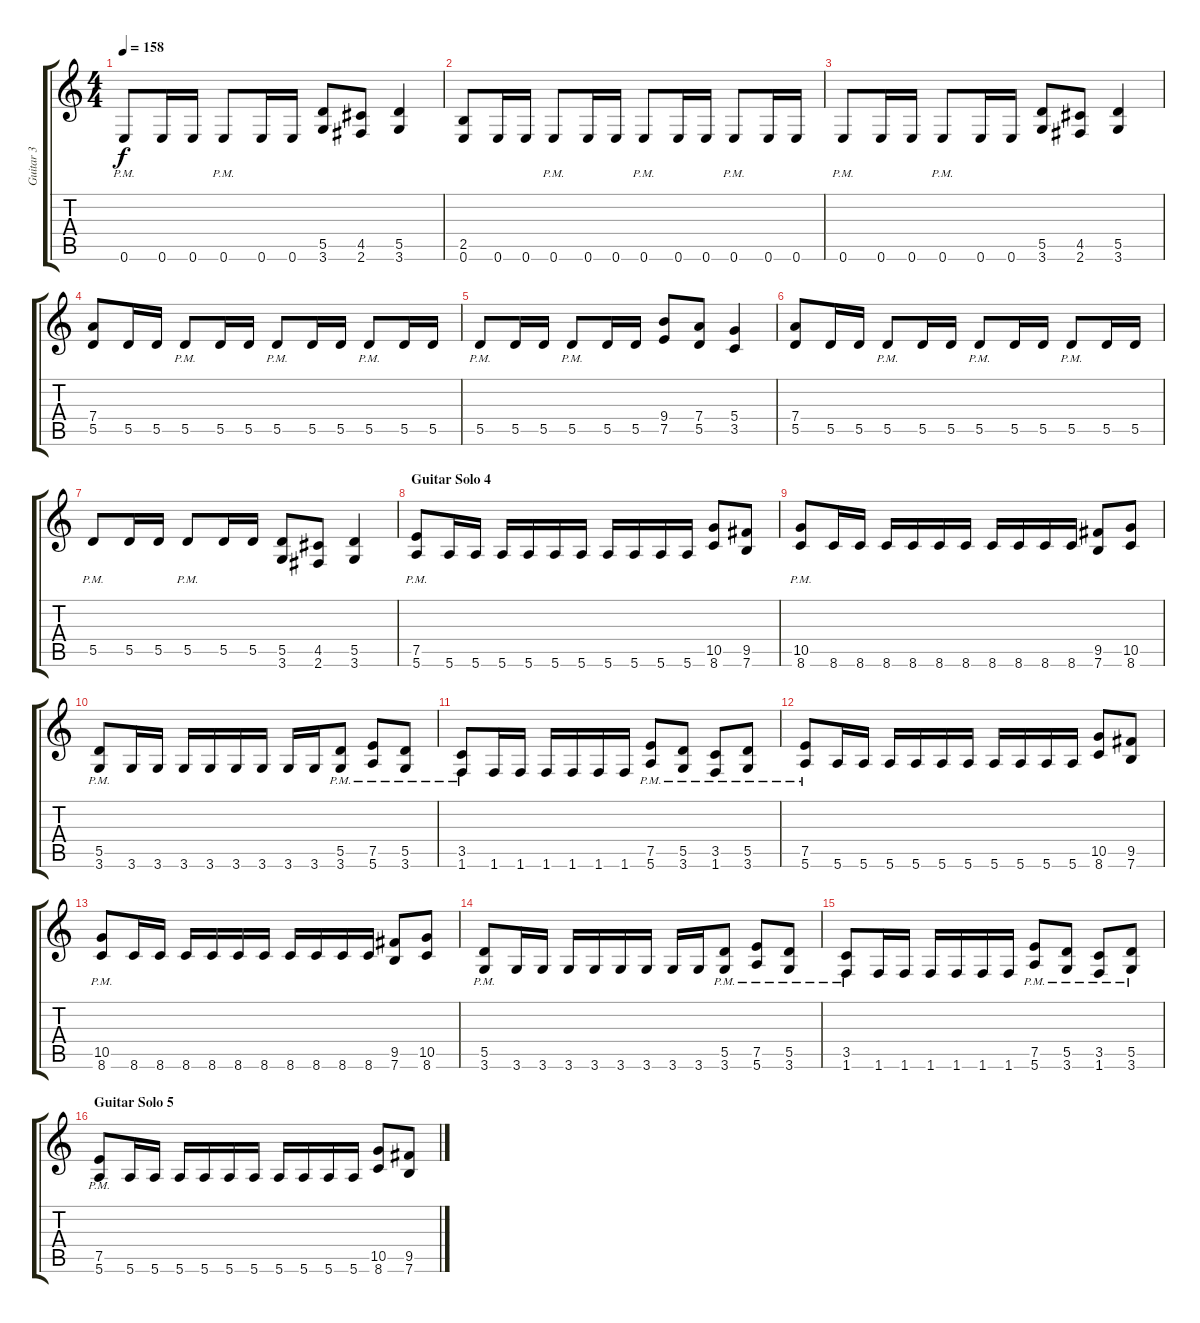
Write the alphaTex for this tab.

\track ("Guitar 3" "Guitar 3") {instrument distortionguitar}
\staff {score tabs}
\tuning (E4 B3 G3 D3 A2 E2) {hide}
\ts (4 4)
\tempo 158
\clef g2
\ks c
0.6{pm}.8{dy f} 0.6.16 0.6.16 0.6{pm}.8 0.6.16 0.6.16 (5.5 3.6).8 (4.5 2.6).8 (5.5 3.6).4 |
(2.5 0.6).8 0.6.16 0.6.16 0.6{pm}.8 0.6.16 0.6.16 0.6{pm}.8 0.6.16 0.6.16 0.6{pm}.8 0.6.16 0.6.16 |
0.6{pm}.8 0.6.16 0.6.16 0.6{pm}.8 0.6.16 0.6.16 (5.5 3.6).8 (4.5 2.6).8 (5.5 3.6).4 |
(7.4 5.5).8 5.5.16 5.5.16 5.5{pm}.8 5.5.16 5.5.16 5.5{pm}.8 5.5.16 5.5.16 5.5{pm}.8 5.5.16 5.5.16 |
5.5{pm}.8 5.5.16 5.5.16 5.5{pm}.8 5.5.16 5.5.16 (9.4 7.5).8 (7.4 5.5).8 (5.4 3.5).4 |
(7.4 5.5).8 5.5.16 5.5.16 5.5{pm}.8 5.5.16 5.5.16 5.5{pm}.8 5.5.16 5.5.16 5.5{pm}.8 5.5.16 5.5.16 |
5.5{pm}.8 5.5.16 5.5.16 5.5{pm}.8 5.5.16 5.5.16 (5.5 3.6).8 (4.5 2.6).8 (5.5 3.6).4 |
\section ("" "Guitar Solo 4")
(7.5{pm} 5.6{pm}).8 5.6.16 5.6.16 5.6.16 5.6.16 5.6.16 5.6.16 5.6.16 5.6.16 5.6.16 5.6.16 (10.5 8.6).8 (9.5 7.6).8 |
(10.5{pm} 8.6{pm}).8 8.6.16 8.6.16 8.6.16 8.6.16 8.6.16 8.6.16 8.6.16 8.6.16 8.6.16 8.6.16 (9.5 7.6).8 (10.5 8.6).8 |
(5.5{pm} 3.6{pm}).8 3.6.16 3.6.16 3.6.16 3.6.16 3.6.16 3.6.16 3.6.16 3.6.16 (5.5{pm} 3.6{pm}).8 (7.5{pm} 5.6{pm}).8 (5.5{pm} 3.6{pm}).8 |
(3.5{pm} 1.6{pm}).8 1.6.16 1.6.16 1.6.16 1.6.16 1.6.16 1.6.16 (7.5{pm} 5.6{pm}).8 (5.5{pm} 3.6{pm}).8 (3.5{pm} 1.6{pm}).8 (5.5{pm} 3.6{pm}).8 |
(7.5{pm} 5.6{pm}).8 5.6.16 5.6.16 5.6.16 5.6.16 5.6.16 5.6.16 5.6.16 5.6.16 5.6.16 5.6.16 (10.5 8.6).8 (9.5 7.6).8 |
(10.5{pm} 8.6{pm}).8 8.6.16 8.6.16 8.6.16 8.6.16 8.6.16 8.6.16 8.6.16 8.6.16 8.6.16 8.6.16 (9.5 7.6).8 (10.5 8.6).8 |
(5.5{pm} 3.6{pm}).8 3.6.16 3.6.16 3.6.16 3.6.16 3.6.16 3.6.16 3.6.16 3.6.16 (5.5{pm} 3.6{pm}).8 (7.5{pm} 5.6{pm}).8 (5.5{pm} 3.6{pm}).8 |
(3.5{pm} 1.6{pm}).8 1.6.16 1.6.16 1.6.16 1.6.16 1.6.16 1.6.16 (7.5{pm} 5.6{pm}).8 (5.5{pm} 3.6{pm}).8 (3.5{pm} 1.6{pm}).8 (5.5{pm} 3.6{pm}).8 |
\section ("" "Guitar Solo 5")
(7.5{pm} 5.6{pm}).8 5.6.16 5.6.16 5.6.16 5.6.16 5.6.16 5.6.16 5.6.16 5.6.16 5.6.16 5.6.16 (10.5 8.6).8 (9.5 7.6).8
